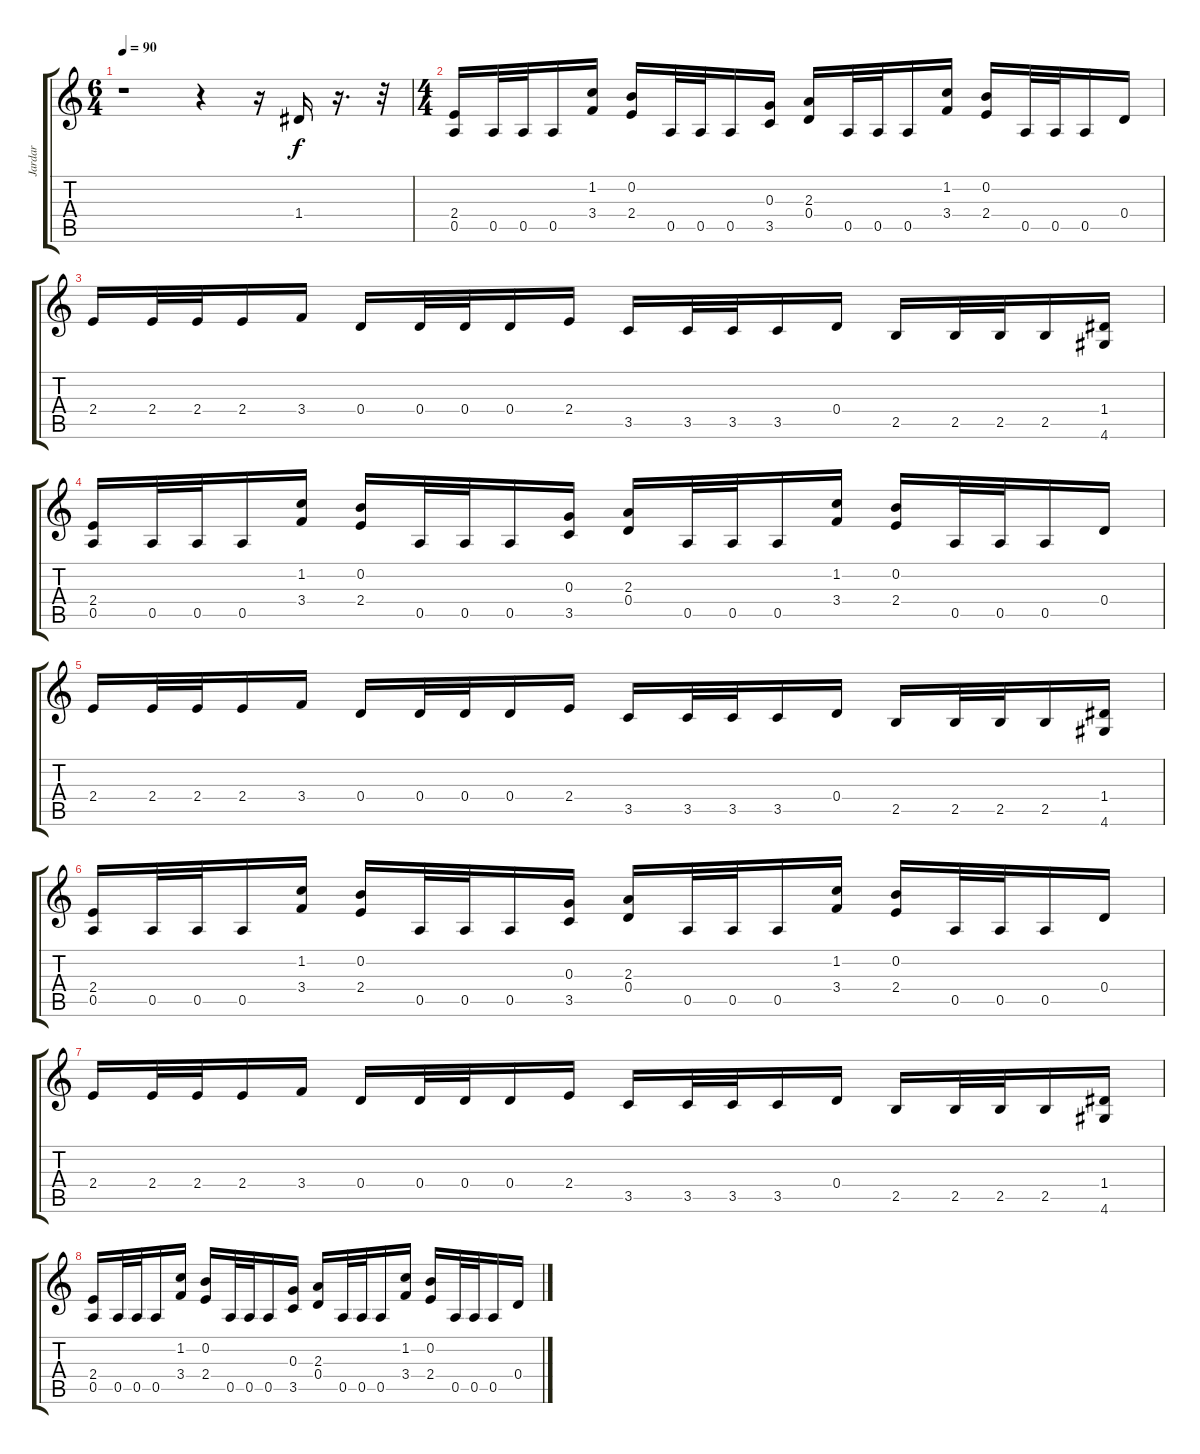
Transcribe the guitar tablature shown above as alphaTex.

\track ("Jardar" "Jardar") {instrument distortionguitar}
\staff {score tabs}
\tuning (E4 B3 G3 D3 A2 E2) {hide}
\ts (6 4)
\tempo 90
\clef g2
\ks c
r.1{dy f instrument distortionguitar} r.4 r.16 1.4.16 r.16{d} r.32 |
\ts (4 4)
(2.4 0.5).16 0.5.32 0.5.32 0.5.16 (1.2 3.4).16 (0.2 2.4).16 0.5.32 0.5.32 0.5.16 (0.3 3.5).16 (2.3 0.4).16 0.5.32 0.5.32 0.5.16 (1.2 3.4).16 (0.2 2.4).16 0.5.32 0.5.32 0.5.16 0.4.16 |
2.4.16 2.4.32 2.4.32 2.4.16 3.4.16 0.4.16 0.4.32 0.4.32 0.4.16 2.4.16 3.5.16 3.5.32 3.5.32 3.5.16 0.4.16 2.5.16 2.5.32 2.5.32 2.5.16 (1.4 4.6).16 |
(2.4 0.5).16 0.5.32 0.5.32 0.5.16 (1.2 3.4).16 (0.2 2.4).16 0.5.32 0.5.32 0.5.16 (0.3 3.5).16 (2.3 0.4).16 0.5.32 0.5.32 0.5.16 (1.2 3.4).16 (0.2 2.4).16 0.5.32 0.5.32 0.5.16 0.4.16 |
2.4.16 2.4.32 2.4.32 2.4.16 3.4.16 0.4.16 0.4.32 0.4.32 0.4.16 2.4.16 3.5.16 3.5.32 3.5.32 3.5.16 0.4.16 2.5.16 2.5.32 2.5.32 2.5.16 (1.4 4.6).16 |
(2.4 0.5).16 0.5.32 0.5.32 0.5.16 (1.2 3.4).16 (0.2 2.4).16 0.5.32 0.5.32 0.5.16 (0.3 3.5).16 (2.3 0.4).16 0.5.32 0.5.32 0.5.16 (1.2 3.4).16 (0.2 2.4).16 0.5.32 0.5.32 0.5.16 0.4.16 |
2.4.16 2.4.32 2.4.32 2.4.16 3.4.16 0.4.16 0.4.32 0.4.32 0.4.16 2.4.16 3.5.16 3.5.32 3.5.32 3.5.16 0.4.16 2.5.16 2.5.32 2.5.32 2.5.16 (1.4 4.6).16 |
(2.4 0.5).16 0.5.32 0.5.32 0.5.16 (1.2 3.4).16 (0.2 2.4).16 0.5.32 0.5.32 0.5.16 (0.3 3.5).16 (2.3 0.4).16 0.5.32 0.5.32 0.5.16 (1.2 3.4).16 (0.2 2.4).16 0.5.32 0.5.32 0.5.16 0.4.16
